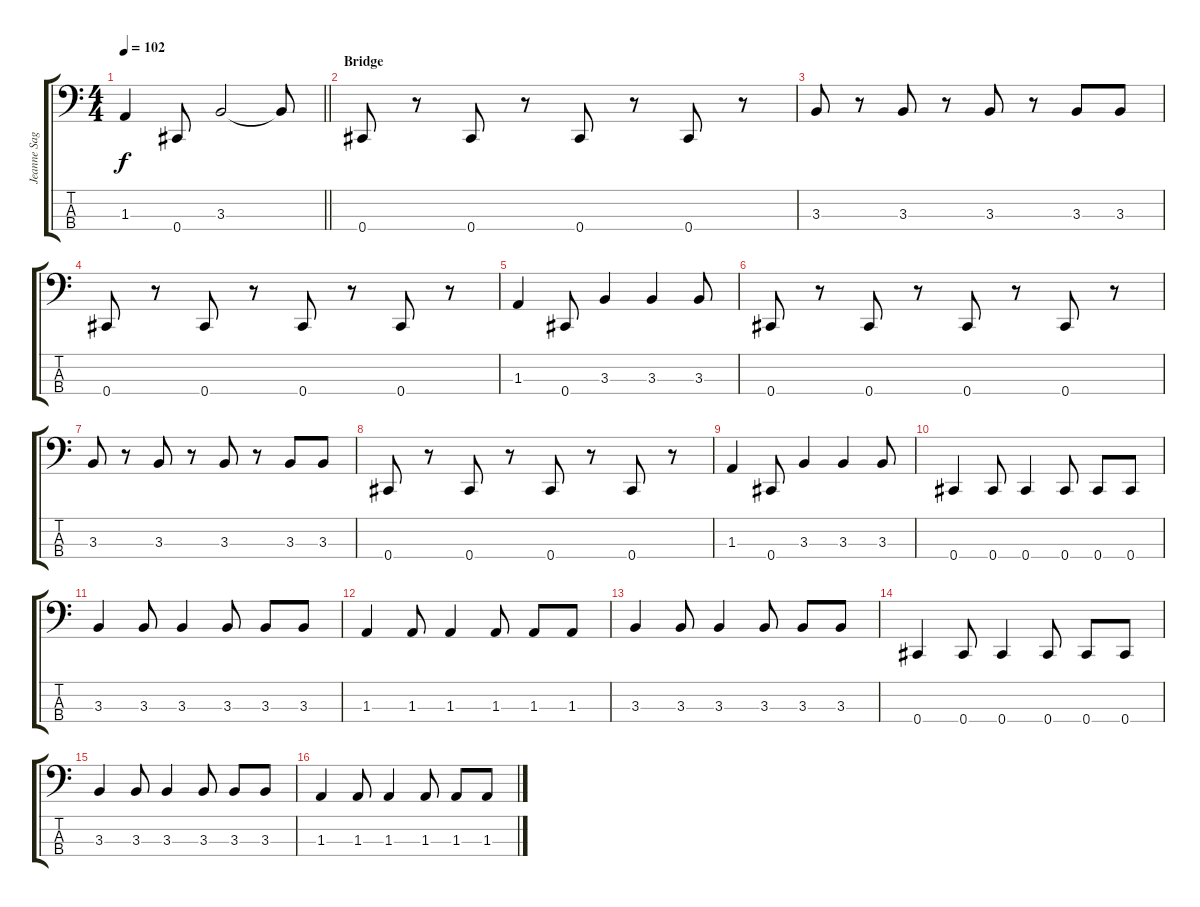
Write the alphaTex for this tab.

\track ("Jeanne Sagan" "Jeanne Sag") {instrument electricbassfinger}
\staff {score tabs}
\tuning (Gb2 Db2 Ab1 Db1) {hide}
\ts (4 4)
\tempo 102
\clef f4
\barLineRight lightlight
\ks c
1.3.4{dy f} 0.4.8 3.3.2 3.3{t}.8 |
\section ("" "Bridge")
0.4.8 r.8 0.4.8 r.8 0.4.8 r.8 0.4.8 r.8 |
3.3.8 r.8 3.3.8 r.8 3.3.8 r.8 3.3.8 3.3.8 |
0.4.8 r.8 0.4.8 r.8 0.4.8 r.8 0.4.8 r.8 |
1.3.4 0.4.8 3.3.4 3.3.4 3.3.8 |
0.4.8 r.8 0.4.8 r.8 0.4.8 r.8 0.4.8 r.8 |
3.3.8 r.8 3.3.8 r.8 3.3.8 r.8 3.3.8 3.3.8 |
0.4.8 r.8 0.4.8 r.8 0.4.8 r.8 0.4.8 r.8 |
1.3.4 0.4.8 3.3.4 3.3.4 3.3.8 |
0.4.4 0.4.8 0.4.4 0.4.8 0.4.8 0.4.8 |
3.3.4 3.3.8 3.3.4 3.3.8 3.3.8 3.3.8 |
1.3.4 1.3.8 1.3.4 1.3.8 1.3.8 1.3.8 |
3.3.4 3.3.8 3.3.4 3.3.8 3.3.8 3.3.8 |
0.4.4 0.4.8 0.4.4 0.4.8 0.4.8 0.4.8 |
3.3.4 3.3.8 3.3.4 3.3.8 3.3.8 3.3.8 |
1.3.4 1.3.8 1.3.4 1.3.8 1.3.8 1.3.8
